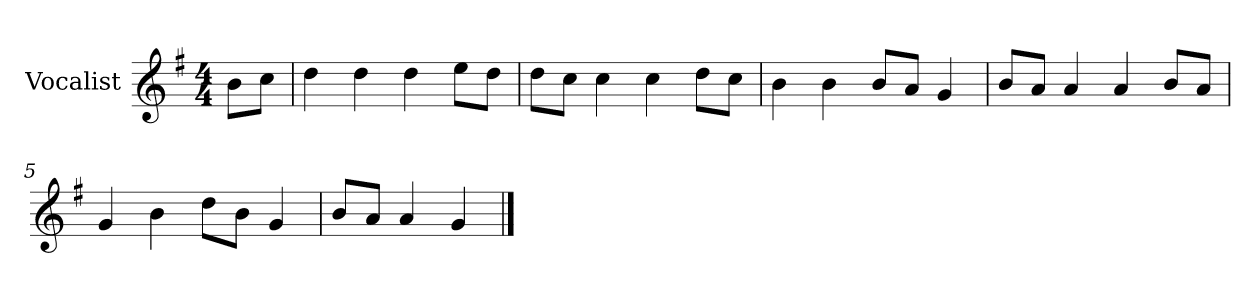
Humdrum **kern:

**kern
*part1
*staff1
*I"Vocalist
*k[f#]
*G:
*M4/4
=
8bL
8ccJ
=1
4dd
4dd
4dd
8eeL
8ddJ
=2
8ddL
8ccJ
4cc
4cc
8ddL
8ccJ
=3
4b
4b
8bL
8aJ
4g
=4
8bL
8aJ
4a
4a
8bL
8aJ
=5
4g
4b
8ddL
8bJ
4g
=6
8bL
8aJ
4a
4g
==
*-
